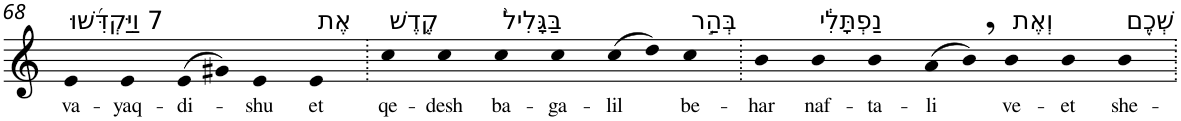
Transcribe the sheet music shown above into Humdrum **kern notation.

**kern	**text
*part1	*part1
*staff1	*staff1
*I"Piano	*
*I'Pno	*
!!LO:PB:g=z
*clefG2	*
*k[]	*
=68	=68
!LO:TX:a:t=7 וַיַּקְדִּ֜שׁוּ	!
!	!LO:LY:b
4e	va-
!	!LO:LY:b
4e	-yaq-
!	!LO:LY:b
(>8e	-di-
8g#X)	.
!	!LO:LY:b
4e	-shu
!LO:TX:a:t=אֶת	!
!	!LO:LY:b
4e	et
=69.	=69.
!LO:TX:a:t=קֶ֤דֶשׁ	!
!	!LO:LY:b
4cc	qe-
!	!LO:LY:b
4cc	-desh
!LO:TX:a:t=בַּגָּלִיל֙	!
!	!LO:LY:b
4cc	ba-
!	!LO:LY:b
4cc	-ga-
!	!LO:LY:b
(>8cc	-lil
8dd)	.
!LO:TX:a:t=בְּהַ֣ר	!
!	!LO:LY:b
4cc	be-
=70.	=70.
!	!LO:LY:b
4b	-har
!LO:TX:a:t=נַפְתָּלִ֔י	!
!	!LO:LY:b
4b	naf-
!	!LO:LY:b
4b	-ta-
!	!LO:LY:b
(>8a	-li
8b,)	.
!LO:TX:a:t=וְאֶת	!
!	!LO:LY:b
4b	ve-
!	!LO:LY:b
4b	-et
!LO:TX:a:t=שְׁכֶ֖ם	!
!	!LO:LY:b
4b	she-
=.	=.
*-	*-
